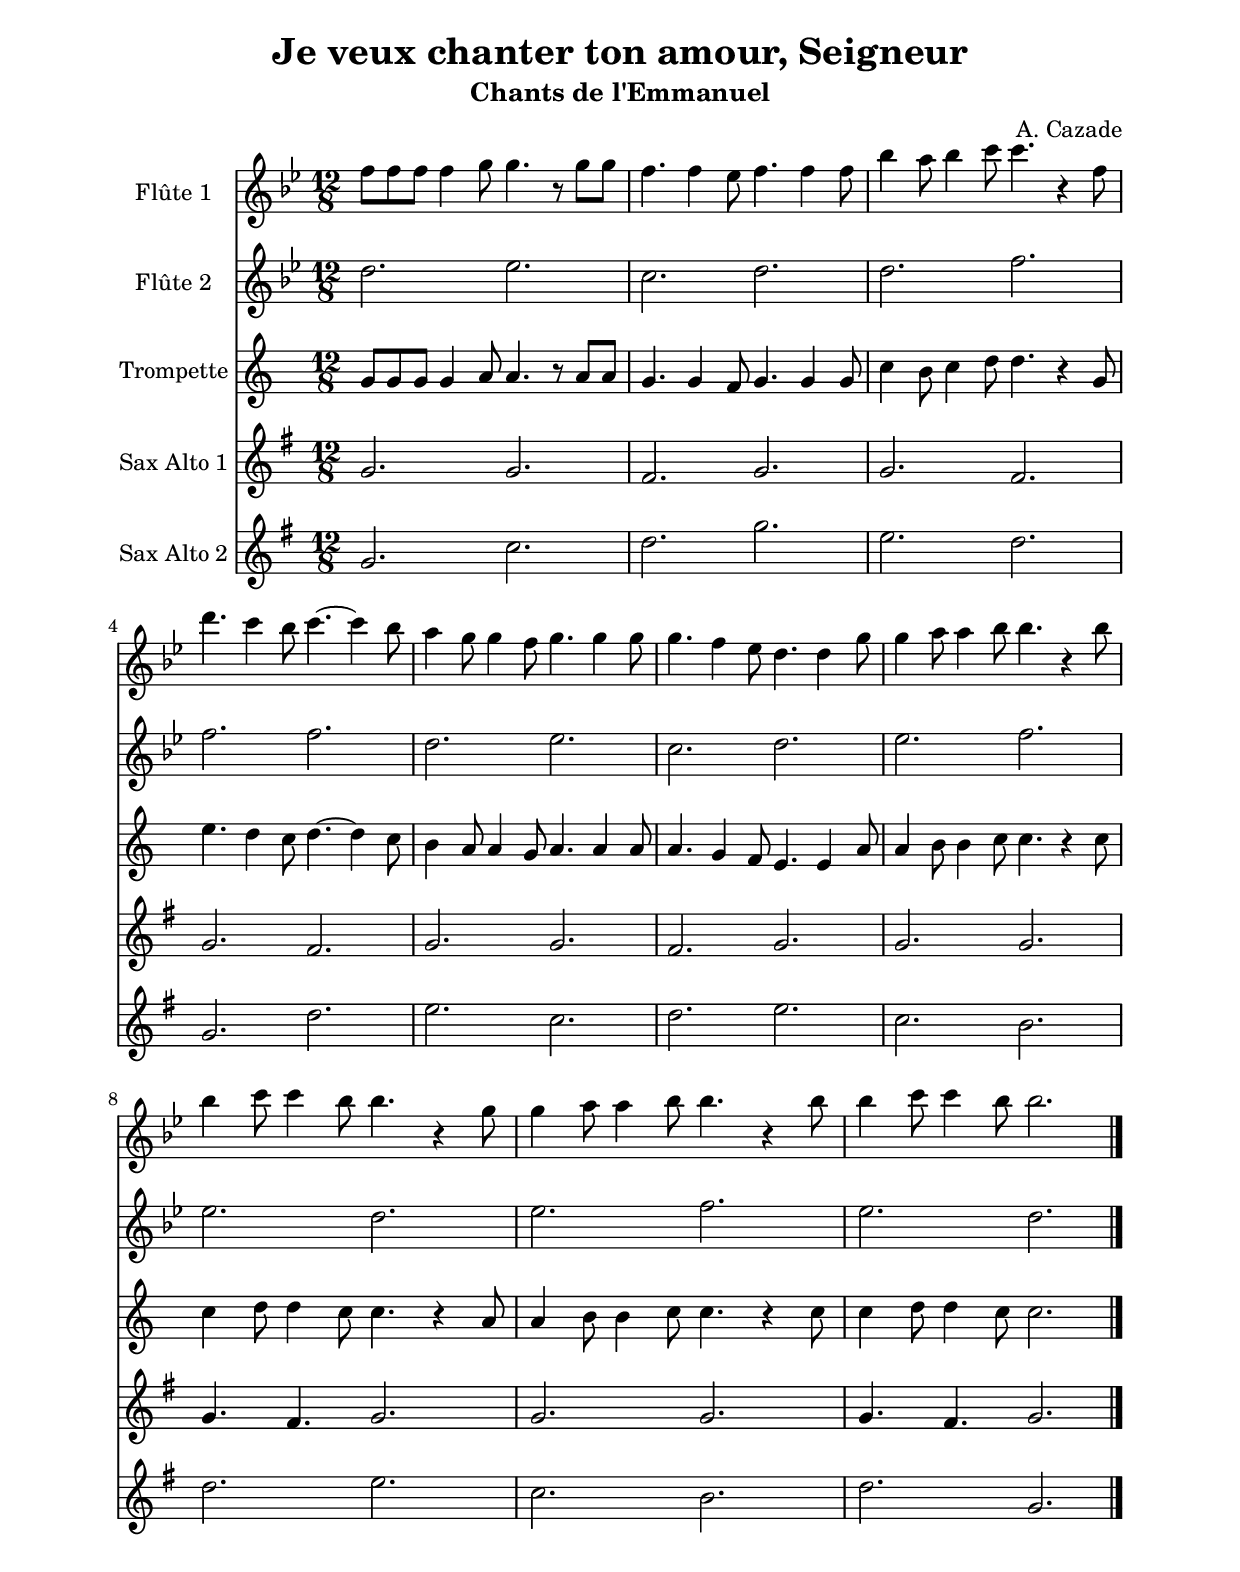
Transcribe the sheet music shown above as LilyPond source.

\version "2.22.1"
\language "italiano"

\header {
  title = "Je veux chanter ton amour, Seigneur"
  subtitle = "Chants de l'Emmanuel"
  composer = "A. Cazade"
}

\include "Music.ly"
\include "../../../utilities.ly"

%-------------------- couplet -------------------

\book{
  \paper {
    left-margin = 20\mm
    right-margin = 20\mm
    top-margin = 20\mm
    bottom-margin = 20\mm
  }
  
  \score {
    <<
      \new Staff \with { instrumentName = "Flûte 1" } { \forFlute \soprano }
      \new Staff \with { instrumentName = "Flûte 2" } { \forFlute \alto }
      \new Staff \with { instrumentName = "Trompette" } { \forTrumpet \soprano }
      \new Staff \with { instrumentName = "Sax Alto 1" } { \forSaxophoneAlto \tenor }
      \new Staff \with { instrumentName = "Sax Alto 2" } { \transpose do do' \forSaxophoneAlto \bass }
    >>
    \layout { 
      indent = 2\cm
      \override BreathingSign.text = \markup { \musicglyph "comma" }
    }
  }
}
